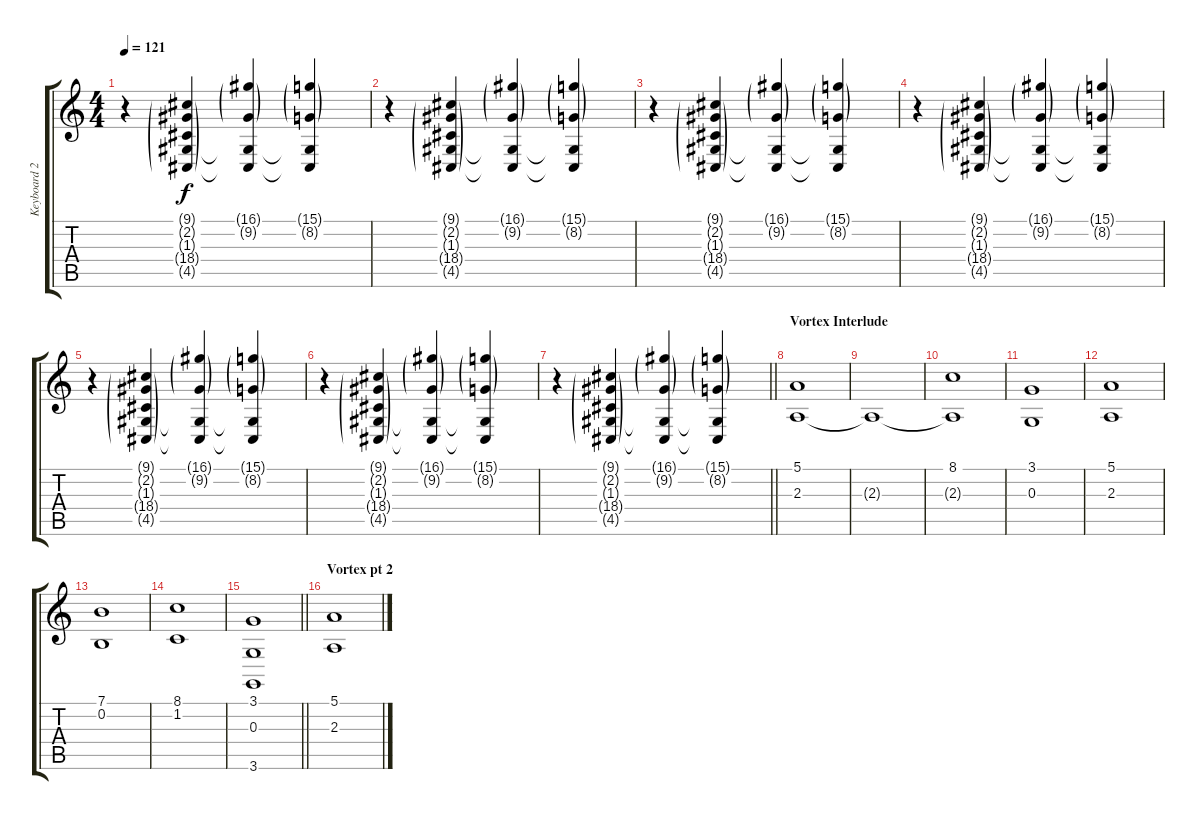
\track ("Keyboard 2 - Mustis" "Keyboard 2") {instrument stringensemble2}
\staff {score tabs}
\tuning (E4 B3 G3 D3 A2 E2) {hide}
\ts (4 4)
\tempo 121
\clef g2
\ks c
r.4{dy f} (9.1{g} 2.2{g} 1.3{g} 18.4{g} 4.5{g}).4 (16.1{g} 9.2{g} 1.3{t} 4.5{t}).4 (15.1{g} 8.2{g} 1.3{t} 4.5{t}).4 |
r.4 (9.1{g} 2.2{g} 1.3{g} 18.4{g} 4.5{g}).4 (16.1{g} 9.2{g} 1.3{t} 4.5{t}).4 (15.1{g} 8.2{g} 1.3{t} 4.5{t}).4 |
r.4 (9.1{g} 2.2{g} 1.3{g} 18.4{g} 4.5{g}).4 (16.1{g} 9.2{g} 1.3{t} 4.5{t}).4 (15.1{g} 8.2{g} 1.3{t} 4.5{t}).4 |
r.4 (9.1{g} 2.2{g} 1.3{g} 18.4{g} 4.5{g}).4 (16.1{g} 9.2{g} 1.3{t} 4.5{t}).4 (15.1{g} 8.2{g} 1.3{t} 4.5{t}).4 |
r.4 (9.1{g} 2.2{g} 1.3{g} 18.4{g} 4.5{g}).4 (16.1{g} 9.2{g} 1.3{t} 4.5{t}).4 (15.1{g} 8.2{g} 1.3{t} 4.5{t}).4 |
r.4 (9.1{g} 2.2{g} 1.3{g} 18.4{g} 4.5{g}).4 (16.1{g} 9.2{g} 1.3{t} 4.5{t}).4 (15.1{g} 8.2{g} 1.3{t} 4.5{t}).4 |
\barLineRight lightlight
r.4 (9.1{g} 2.2{g} 1.3{g} 18.4{g} 4.5{g}).4 (16.1{g} 9.2{g} 1.3{t} 4.5{t}).4 (15.1{g} 8.2{g} 1.3{t} 4.5{t}).4 |
\section ("" "Vortex Interlude")
(5.1 2.3).1{volume 14} |
2.3{t}.1 |
(8.1 2.3{t}).1 |
(3.1 0.3).1 |
(5.1 2.3).1 |
(7.1 0.2).1 |
(8.1 1.2).1 |
\barLineRight lightlight
(3.1 0.3 3.6).1 |
\section ("" "Vortex pt 2")
(5.1 2.3).1
